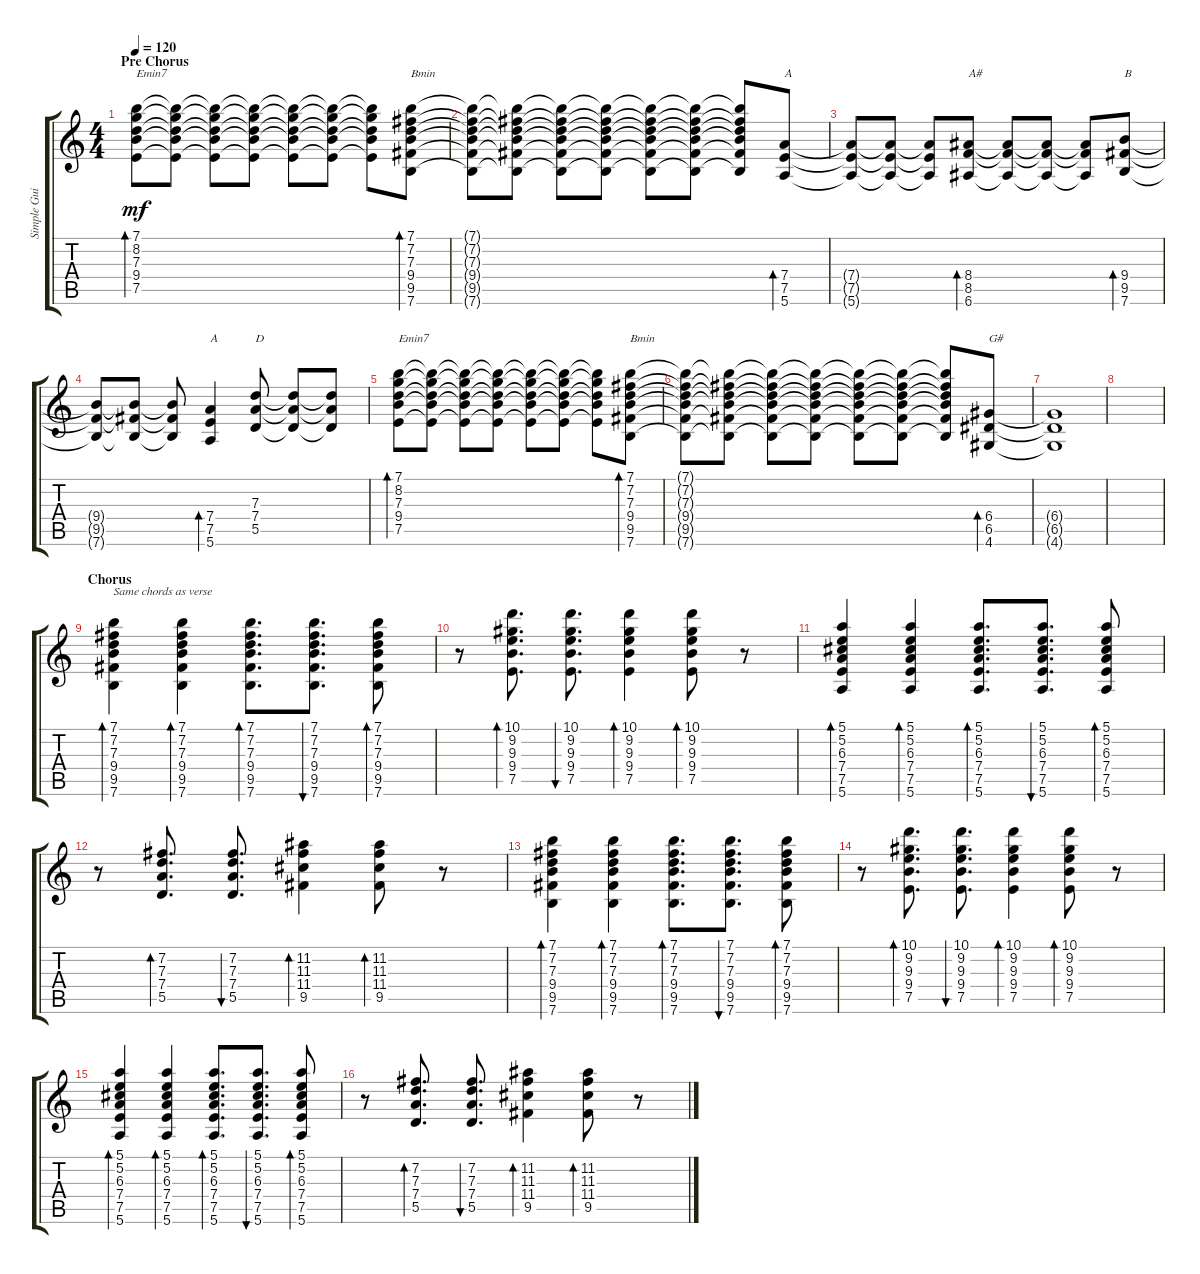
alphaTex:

\track ("Simple Guitar" "Simple Gui") {instrument electricguitarclean}
\staff {score tabs}
\tuning (E4 B3 G3 D3 A2 E2) {hide}
\ts (4 4)
\section ("" "Pre Chorus")
\tempo 120
\clef g2
\ks c
(7.1 8.2 7.3 9.4 7.5).8{bd 30 txt "Emin7" dy mf} (7.1{t} 8.2{t} 7.3{t} 9.4{t} 7.5{t}).8 (7.1{t} 8.2{t} 7.3{t} 9.4{t} 7.5{t}).8 (7.1{t} 8.2{t} 7.3{t} 9.4{t} 7.5{t}).8 (7.1{t} 8.2{t} 7.3{t} 9.4{t} 7.5{t}).8 (7.1{t} 8.2{t} 7.3{t} 9.4{t} 7.5{t}).8 (7.1{t} 8.2{t} 7.3{t} 9.4{t} 7.5{t}).8 (7.1 7.2 7.3 9.4 9.5 7.6).8{bd 30 txt "Bmin"} |
(7.1{t} 7.2{t} 7.3{t} 9.4{t} 9.5{t} 7.6{t}).8 (7.1{t} 7.2{t} 7.3{t} 9.4{t} 9.5{t} 7.6{t}).8 (7.1{t} 7.2{t} 7.3{t} 9.4{t} 9.5{t} 7.6{t}).8 (7.1{t} 7.2{t} 7.3{t} 9.4{t} 9.5{t} 7.6{t}).8 (7.1{t} 7.2{t} 7.3{t} 9.4{t} 9.5{t} 7.6{t}).8 (7.1{t} 7.2{t} 7.3{t} 9.4{t} 9.5{t} 7.6{t}).8 (7.1{t} 7.2{t} 7.3{t} 9.4{t} 9.5{t} 7.6{t}).8 (7.4 7.5 5.6).8{bd 30 txt "A"} |
(7.4{t} 7.5{t} 5.6{t}).8 (7.4{t} 7.5{t} 5.6{t}).8 (7.4{t} 7.5{t} 5.6{t}).8 (8.4 8.5 6.6).8{bd 30 txt "A#"} (8.4{t} 8.5{t} 6.6{t}).8 (8.4{t} 8.5{t} 6.6{t}).8 (8.4{t} 8.5{t} 6.6{t}).8 (9.4 9.5 7.6).8{bd 30 txt "B"} |
(9.4{t} 9.5{t} 7.6{t}).8 (9.4{t} 9.5{t} 7.6{t}).8 (9.4{t} 9.5{t} 7.6{t}).8 (7.4 7.5 5.6).4{bd 30 txt "A"} (7.3 7.4 5.5).8{txt "D"} (7.3{t} 7.4{t} 5.5{t}).8 (7.3{t} 7.4{t} 5.5{t}).8 |
(7.1 8.2 7.3 9.4 7.5).8{bd 30 txt "Emin7"} (7.1{t} 8.2{t} 7.3{t} 9.4{t} 7.5{t}).8 (7.1{t} 8.2{t} 7.3{t} 9.4{t} 7.5{t}).8 (7.1{t} 8.2{t} 7.3{t} 9.4{t} 7.5{t}).8 (7.1{t} 8.2{t} 7.3{t} 9.4{t} 7.5{t}).8 (7.1{t} 8.2{t} 7.3{t} 9.4{t} 7.5{t}).8 (7.1{t} 8.2{t} 7.3{t} 9.4{t} 7.5{t}).8 (7.1 7.2 7.3 9.4 9.5 7.6).8{bd 30 txt "Bmin"} |
(7.1{t} 7.2{t} 7.3{t} 9.4{t} 9.5{t} 7.6{t}).8 (7.1{t} 7.2{t} 7.3{t} 9.4{t} 9.5{t} 7.6{t}).8 (7.1{t} 7.2{t} 7.3{t} 9.4{t} 9.5{t} 7.6{t}).8 (7.1{t} 7.2{t} 7.3{t} 9.4{t} 9.5{t} 7.6{t}).8 (7.1{t} 7.2{t} 7.3{t} 9.4{t} 9.5{t} 7.6{t}).8 (7.1{t} 7.2{t} 7.3{t} 9.4{t} 9.5{t} 7.6{t}).8 (7.1{t} 7.2{t} 7.3{t} 9.4{t} 9.5{t} 7.6{t}).8 (6.4 6.5 4.6).8{bd 30 txt "G#"} |
(6.4{t} 6.5{t} 4.6{t}).1 |
|
\section ("" "Chorus")
(7.1 7.2 7.3 9.4 9.5 7.6).4{bd 30 txt "Same chords as verse"} (7.1 7.2 7.3 9.4 9.5 7.6).4{bd 30} (7.1 7.2 7.3 9.4 9.5 7.6).8{d bd 30} (7.1 7.2 7.3 9.4 9.5 7.6).8{d bu 30} (7.1 7.2 7.3 9.4 9.5 7.6).8{bd 30} |
r.8 (10.1 9.2 9.3 9.4 7.5).8{d bd 30} (10.1 9.2 9.3 9.4 7.5).8{d bu 30} (10.1 9.2 9.3 9.4 7.5).4{bd 30} (10.1 9.2 9.3 9.4 7.5).8{bd 30} r.8 |
(5.1 5.2 6.3 7.4 7.5 5.6).4{bd 30} (5.1 5.2 6.3 7.4 7.5 5.6).4{bd 30} (5.1 5.2 6.3 7.4 7.5 5.6).8{d bd 30} (5.1 5.2 6.3 7.4 7.5 5.6).8{d bu 30} (5.1 5.2 6.3 7.4 7.5 5.6).8{bd 30} |
r.8 (7.2 7.3 7.4 5.5).8{d bd 30} (7.2 7.3 7.4 5.5).8{d bu 30} (11.2 11.3 11.4 9.5).4{bd 30} (11.2 11.3 11.4 9.5).8{bd 30} r.8 |
(7.1 7.2 7.3 9.4 9.5 7.6).4{bd 30} (7.1 7.2 7.3 9.4 9.5 7.6).4{bd 30} (7.1 7.2 7.3 9.4 9.5 7.6).8{d bd 30} (7.1 7.2 7.3 9.4 9.5 7.6).8{d bu 30} (7.1 7.2 7.3 9.4 9.5 7.6).8{bd 30} |
r.8 (10.1 9.2 9.3 9.4 7.5).8{d bd 30} (10.1 9.2 9.3 9.4 7.5).8{d bu 30} (10.1 9.2 9.3 9.4 7.5).4{bd 30} (10.1 9.2 9.3 9.4 7.5).8{bd 30} r.8 |
(5.1 5.2 6.3 7.4 7.5 5.6).4{bd 30} (5.1 5.2 6.3 7.4 7.5 5.6).4{bd 30} (5.1 5.2 6.3 7.4 7.5 5.6).8{d bd 30} (5.1 5.2 6.3 7.4 7.5 5.6).8{d bu 30} (5.1 5.2 6.3 7.4 7.5 5.6).8{bd 30} |
r.8 (7.2 7.3 7.4 5.5).8{d bd 30} (7.2 7.3 7.4 5.5).8{d bu 30} (11.2 11.3 11.4 9.5).4{bd 30} (11.2 11.3 11.4 9.5).8{bd 30} r.8
